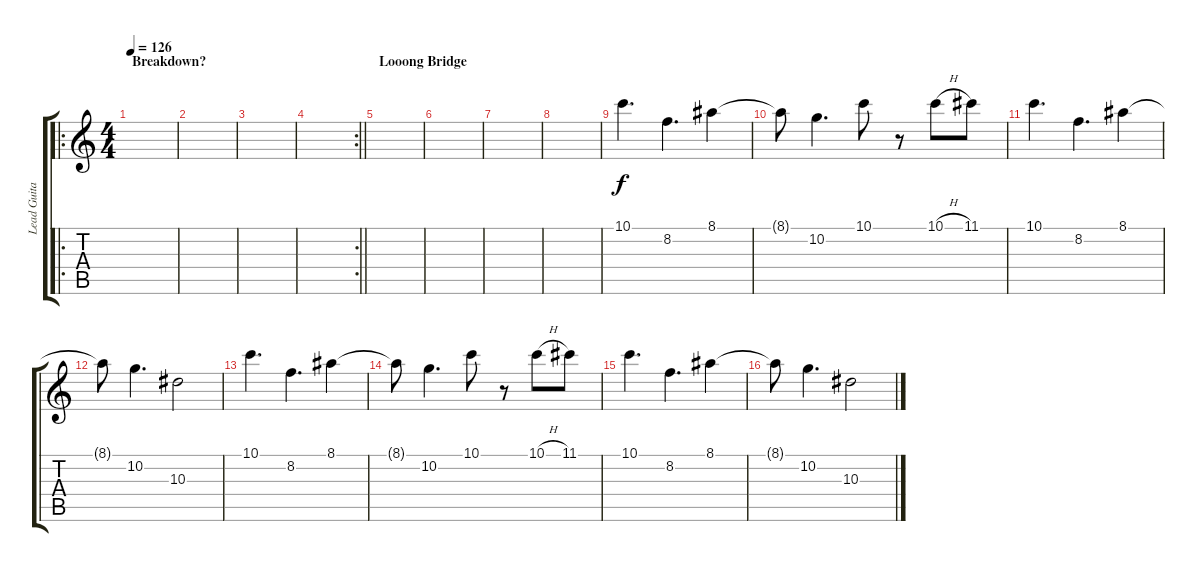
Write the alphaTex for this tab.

\track ("Lead Guitar (clean)" "Lead Guita") {instrument electricguitarclean}
\staff {score tabs}
\tuning (D4 A3 F3 C3 G2 C2) {hide}
\ro
\ts (4 4)
\section ("" "Breakdown?")
\tempo 126
\clef g2
\ks c
|
|
|
\rc 2
\barLineRight lightlight
|
\section ("" "Looong Bridge")
|
|
|
|
10.1.4{d} 8.2.4{d} 8.1.4 |
8.1{t}.8 10.2.4{d} 10.1.8 r.8 10.1{h}.8 11.1.8 |
10.1.4{d} 8.2.4{d} 8.1.4 |
8.1{t}.8 10.2.4{d} 10.3.2 |
10.1.4{d} 8.2.4{d} 8.1.4 |
8.1{t}.8 10.2.4{d} 10.1.8 r.8 10.1{h}.8 11.1.8 |
10.1.4{d} 8.2.4{d} 8.1.4 |
8.1{t}.8 10.2.4{d} 10.3.2
